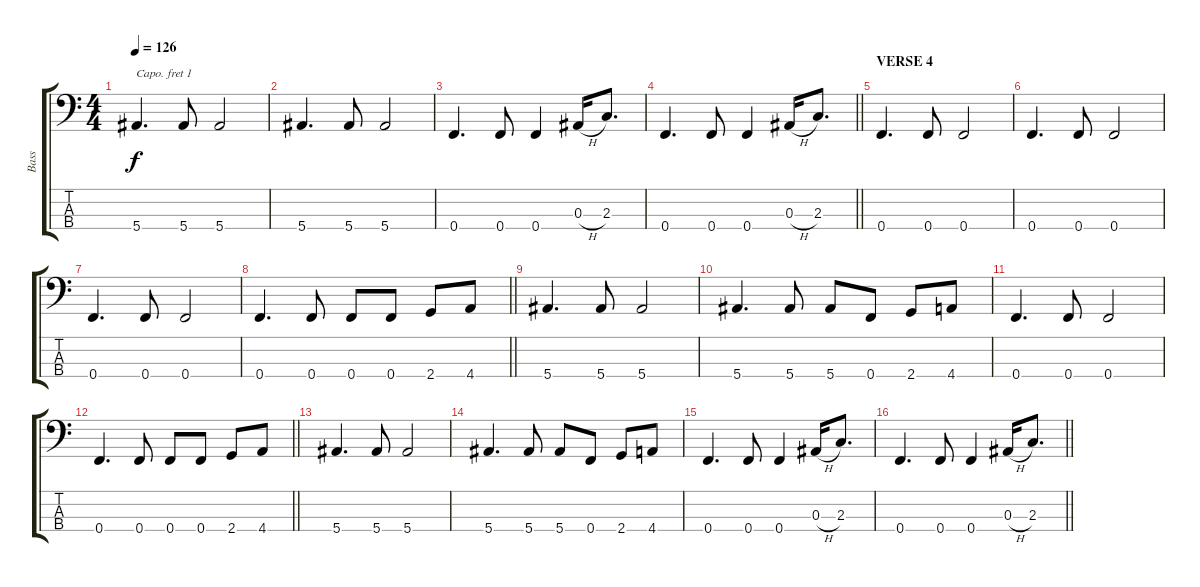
\track ("Bass" "Bass") {instrument electricbassfinger}
\staff {score tabs}
\capo 1
\tuning (G2 D2 A1 E1) {hide}
\ts (4 4)
\tempo 126
\clef f4
\ks c
5.4.4{d dy f} 5.4.8 5.4.2 |
5.4.4{d} 5.4.8 5.4.2 |
0.4.4{d} 0.4.8 0.4.4 0.3{h}.16 2.3.8{d} |
\barLineRight lightlight
0.4.4{d} 0.4.8 0.4.4 0.3{h}.16 2.3.8{d} |
\section ("" "VERSE 4")
0.4.4{d} 0.4.8 0.4.2 |
0.4.4{d} 0.4.8 0.4.2 |
0.4.4{d} 0.4.8 0.4.2 |
\barLineRight lightlight
0.4.4{d} 0.4.8 0.4.8 0.4.8 2.4.8 4.4.8 |
5.4.4{d} 5.4.8 5.4.2 |
5.4.4{d} 5.4.8 5.4.8 0.4.8 2.4.8 4.4.8 |
0.4.4{d} 0.4.8 0.4.2 |
\barLineRight lightlight
0.4.4{d} 0.4.8 0.4.8 0.4.8 2.4.8 4.4.8 |
5.4.4{d} 5.4.8 5.4.2 |
5.4.4{d} 5.4.8 5.4.8 0.4.8 2.4.8 4.4.8 |
0.4.4{d} 0.4.8 0.4.4 0.3{h}.16 2.3.8{d} |
\barLineRight lightlight
0.4.4{d} 0.4.8 0.4.4 0.3{h}.16 2.3.8{d}
